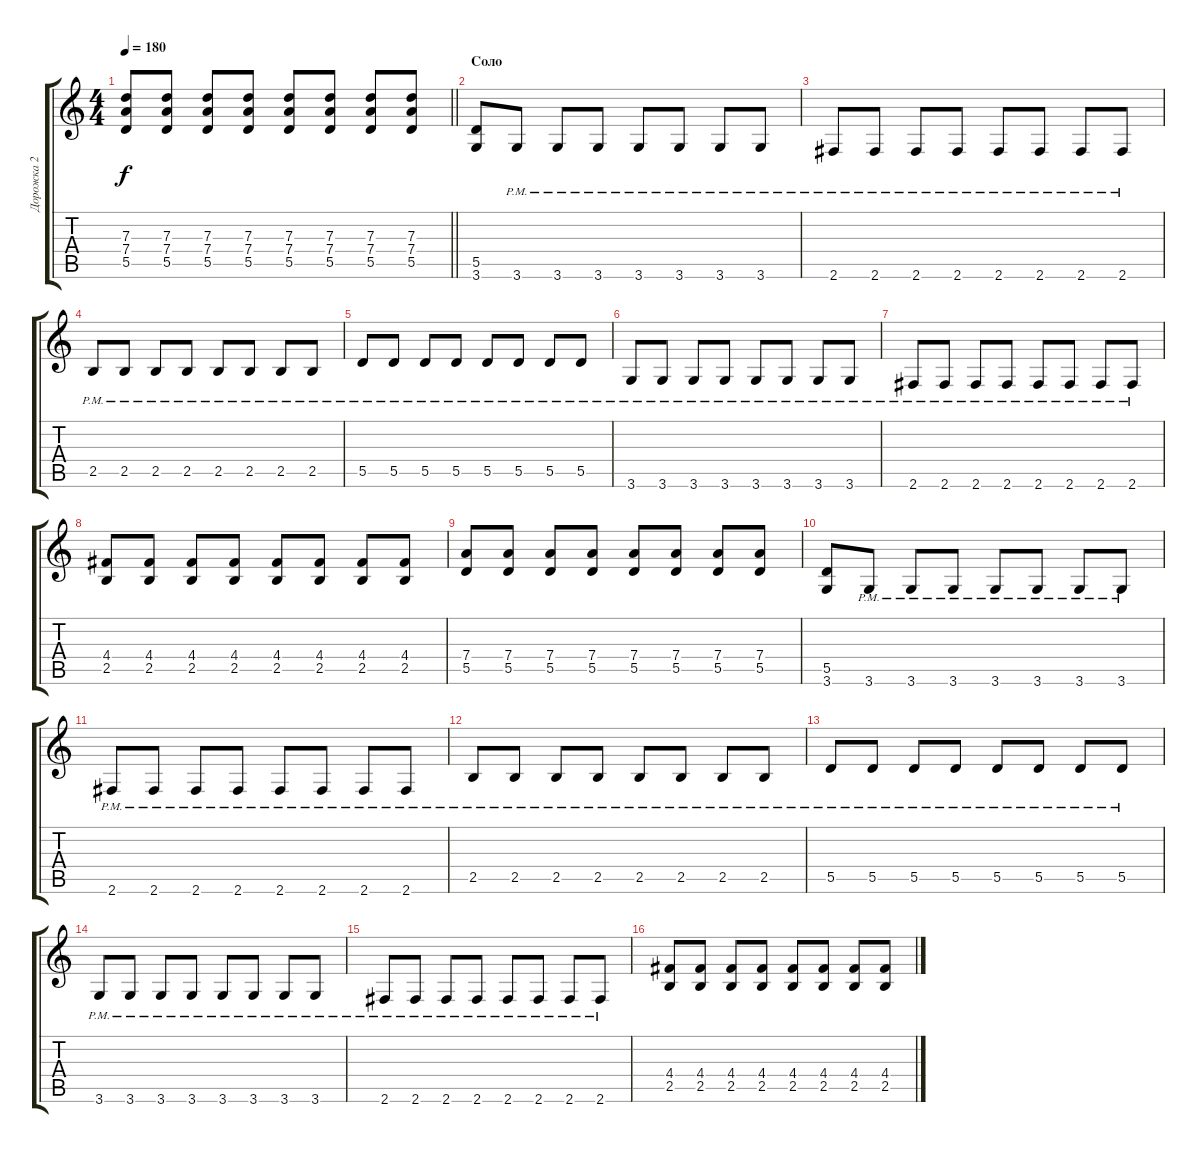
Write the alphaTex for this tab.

\track ("Дорожка 2" "Дорожка 2") {instrument distortionguitar}
\staff {score tabs}
\tuning (E4 B3 G3 D3 A2 E2) {hide}
\ts (4 4)
\tempo 180
\clef g2
\barLineRight lightlight
\ks c
(7.3 7.4 5.5).8{dy f} (7.3 7.4 5.5).8 (7.3 7.4 5.5).8 (7.3 7.4 5.5).8 (7.3 7.4 5.5).8 (7.3 7.4 5.5).8 (7.3 7.4 5.5).8 (7.3 7.4 5.5).8 |
\section ("" "Соло")
(5.5 3.6).8 3.6{pm}.8 3.6{pm}.8 3.6{pm}.8 3.6{pm}.8 3.6{pm}.8 3.6{pm}.8 3.6{pm}.8 |
2.6{pm}.8 2.6{pm}.8 2.6{pm}.8 2.6{pm}.8 2.6{pm}.8 2.6{pm}.8 2.6{pm}.8 2.6{pm}.8 |
2.5{pm}.8 2.5{pm}.8 2.5{pm}.8 2.5{pm}.8 2.5{pm}.8 2.5{pm}.8 2.5{pm}.8 2.5{pm}.8 |
5.5{pm}.8 5.5{pm}.8 5.5{pm}.8 5.5{pm}.8 5.5{pm}.8 5.5{pm}.8 5.5{pm}.8 5.5{pm}.8 |
3.6{pm}.8 3.6{pm}.8 3.6{pm}.8 3.6{pm}.8 3.6{pm}.8 3.6{pm}.8 3.6{pm}.8 3.6{pm}.8 |
2.6{pm}.8 2.6{pm}.8 2.6{pm}.8 2.6{pm}.8 2.6{pm}.8 2.6{pm}.8 2.6{pm}.8 2.6{pm}.8 |
(4.4 2.5).8 (4.4 2.5).8 (4.4 2.5).8 (4.4 2.5).8 (4.4 2.5).8 (4.4 2.5).8 (4.4 2.5).8 (4.4 2.5).8 |
(7.4 5.5).8 (7.4 5.5).8 (7.4 5.5).8 (7.4 5.5).8 (7.4 5.5).8 (7.4 5.5).8 (7.4 5.5).8 (7.4 5.5).8 |
(5.5 3.6).8 3.6{pm}.8 3.6{pm}.8 3.6{pm}.8 3.6{pm}.8 3.6{pm}.8 3.6{pm}.8 3.6{pm}.8 |
2.6{pm}.8 2.6{pm}.8 2.6{pm}.8 2.6{pm}.8 2.6{pm}.8 2.6{pm}.8 2.6{pm}.8 2.6{pm}.8 |
2.5{pm}.8 2.5{pm}.8 2.5{pm}.8 2.5{pm}.8 2.5{pm}.8 2.5{pm}.8 2.5{pm}.8 2.5{pm}.8 |
5.5{pm}.8 5.5{pm}.8 5.5{pm}.8 5.5{pm}.8 5.5{pm}.8 5.5{pm}.8 5.5{pm}.8 5.5{pm}.8 |
3.6{pm}.8 3.6{pm}.8 3.6{pm}.8 3.6{pm}.8 3.6{pm}.8 3.6{pm}.8 3.6{pm}.8 3.6{pm}.8 |
2.6{pm}.8 2.6{pm}.8 2.6{pm}.8 2.6{pm}.8 2.6{pm}.8 2.6{pm}.8 2.6{pm}.8 2.6{pm}.8 |
(4.4 2.5).8 (4.4 2.5).8 (4.4 2.5).8 (4.4 2.5).8 (4.4 2.5).8 (4.4 2.5).8 (4.4 2.5).8 (4.4 2.5).8
